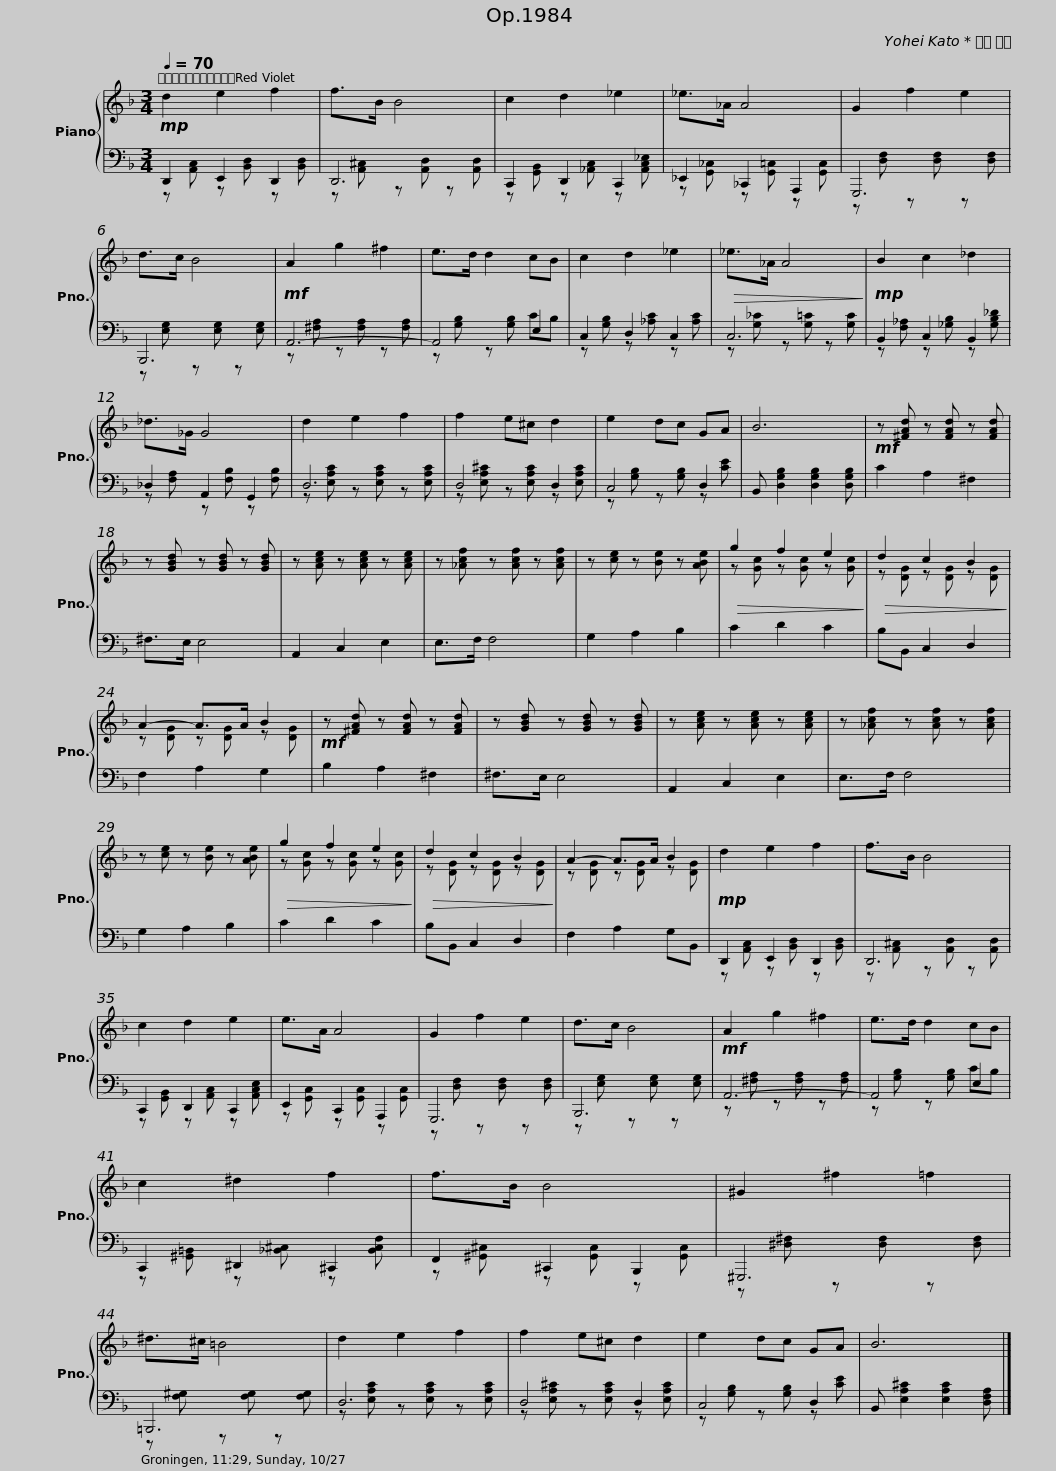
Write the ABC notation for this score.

X:1
%%score { ( 1 4 ) | ( 2 3 ) }
L:1/8
Q:1/4=70
M:3/4
I:linebreak $
K:F
V:1 treble
V:4 treble
V:2 bass
V:3 bass
V:1
!mp! d2 e2 f2 | f>B B4 | c2 d2 _e2 | _e>_A A4 |$ G2 f2 e2 | %5
 d>c B4 |!mf! A2 g2 ^f2 | e>d d2 cB | c2 d2 _e2 |$!>(! _e>_A A4!>)! | %10
!mp! B2 c2 _d2 | _d>_G G4 | d2 e2 f2 |$ f2 e^c d2 | e2 dc GA | %15
 B6 |!mf! z [^FAd] z [FAd] z [FAd] | z [GBd] z [GBd] z [GBd] |$ z [Ace] z [Ace] z [Ace] | z [_Acf] z [Acf] z [Acf] | %20
 z [ce] z [Be] z [ABe] |!>(! g2 f2 e2!>)! |!>(! d2 c2 B2!>)! | A2- A>A B2 |$!mf! z [^FAd] z [FAd] z [FAd] | %25
 z [GBd] z [GBd] z [GBd] | z [Ace] z [Ace] z [Ace] | z [_Acf] z [Acf] z [Acf] | z [ce] z [Be] z [ABe] |!>(! g2 f2 e2!>)! |$ %30
!>(! d2 c2 B2!>)! | A2- A>A B2 |!mp! d2 e2 f2 | f>B B4 | c2 d2 e2 |$ %35
 e>A A4 | G2 f2 e2 | d>c B4 |!mf! A2 g2 ^f2 | e>d d2 cB |$ %40
 c2 ^d2 f2 | f>B B4 | ^G2 ^f2 =f2 | ^d>^c =B4 |$ d2 e2 f2 | %45
 f2 e^c d2 | e2 dc GA | B6 |] %48
V:2
 D,,2 E,,2 D,,2 | D,,6 | C,,2 D,,2 C,,2 | _E,,2 _C,,2 A,,,2 |$ G,,,6 | %5
 B,,,6 | A,,6- | A,,4 E,2 | C,2 D,2 C,2 |$ C,6 | %10
 B,,2 C,2 B,,2 | _D,2 A,,2 G,,2 | D,6 |$ D,4 D,2 | C,4 D,2 | %15
 B,, [D,G,B,]2 [D,G,B,]2 [D,G,B,] | C2 A,2 ^F,2 | ^F,>E, E,4 |$ A,,2 C,2 E,2 | E,>F, F,4 | %20
 G,2 A,2 B,2 | C2 D2 C2 | B,B,, C,2 D,2 | F,2 A,2 G,2 |$ B,2 A,2 ^F,2 | %25
 ^F,>E, E,4 | A,,2 C,2 E,2 | E,>F, F,4 | G,2 A,2 B,2 | C2 D2 C2 |$ %30
 B,B,, C,2 D,2 | F,2 A,2 G,B,, | D,,2 E,,2 D,,2 | D,,6 | C,,2 D,,2 C,,2 |$ %35
 E,,2 C,,2 A,,,2 | G,,,6 | B,,,6 | A,,6- | A,,4 E,2 |$ %40
 C,,2 ^D,,2 ^C,,2 | F,,2 ^C,,2 B,,,2 | ^G,,,6 | =B,,,6 |$ D,6 | %45
 D,4 D,2 | C,4 D,2 | B,, [E,A,^C]2 [E,A,C]2 [D,F,A,] |] %48
V:3
 z [A,,C,] z [B,,D,] z [B,,D,] | z [A,,^C,] z [A,,D,] z [A,,D,] | z [G,,B,,] z [_A,,C,] z [A,,C,_E,] | z [G,,_C,] z [G,,=C,] z [G,,C,] |$ z [D,F,] z [D,F,] z [D,F,] | %5
 z [E,G,] z [E,G,] z [E,G,] | z [^F,A,] z [F,A,] z [F,A,] | z [G,B,] z [G,B,] CB, | z [G,B,] z [_A,C] z [A,C] |$ z [G,_C] z [G,=C] z [G,C] | %10
 z [F,_A,] z [_G,B,] z [G,B,_D] | z [F,A,] z [F,B,] z [F,B,] | z [E,A,C] z [E,A,C] z [E,A,C] |$ z [E,A,^C] z [E,A,C] z [E,A,C] | z [G,B,] z [G,B,] z [CE] | %15
 x6 | x6 | x6 |$ x6 | x6 | %20
 x6 | x6 | x6 | x6 |$ x6 | %25
 x6 | x6 | x6 | x6 | x6 |$ %30
 x6 | x6 | z [A,,C,] z [B,,D,] z [B,,D,] | z [A,,^C,] z [A,,D,] z [A,,D,] | z [G,,B,,] z [A,,C,] z [A,,C,E,] |$ %35
 z [G,,C,] z [G,,C,] z [G,,C,] | z [D,F,] z [D,F,] z [D,F,] | z [E,G,] z [E,G,] z [E,G,] | z [^F,A,] z [F,A,] z [F,A,] | z [G,B,] z [G,B,] CB, |$ %40
 z [^G,,=B,,] z [_B,,^C,] z [B,,C,F,] | z [^G,,^C,] z [G,,C,] z [G,,C,] | z [^D,^F,] z [D,F,] z [D,F,] | z [F,^G,] z [F,G,] z [F,G,] |$ z [E,A,C] z [E,A,C] z [E,A,C] | %45
 z [E,A,^C] z [E,A,C] z [E,A,C] | z [G,B,] z [G,B,] z [CE] | x6 |] %48
V:4
 x6 | x6 | x6 | x6 |$ x6 | %5
 x6 | x6 | x6 | x6 |$ x6 | %10
 x6 | x6 | x6 |$ x6 | x6 | %15
 x6 | x6 | x6 |$ x6 | x6 | %20
 x6 | z [Gc] z [Gc] z [Gc] | z [DG] z [DG] z [DG] | z [DG] z [DG] z [DG] |$ x6 | %25
 x6 | x6 | x6 | x6 | z [Gc] z [Gc] z [Gc] |$ %30
 z [DG] z [DG] z [DG] | z [DG] z [DG] z [DG] | x6 | x6 | x6 |$ %35
 x6 | x6 | x6 | x6 | x6 |$ %40
 x6 | x6 | x6 | x6 |$ x6 | %45
 x6 | x6 | x6 |] %48
